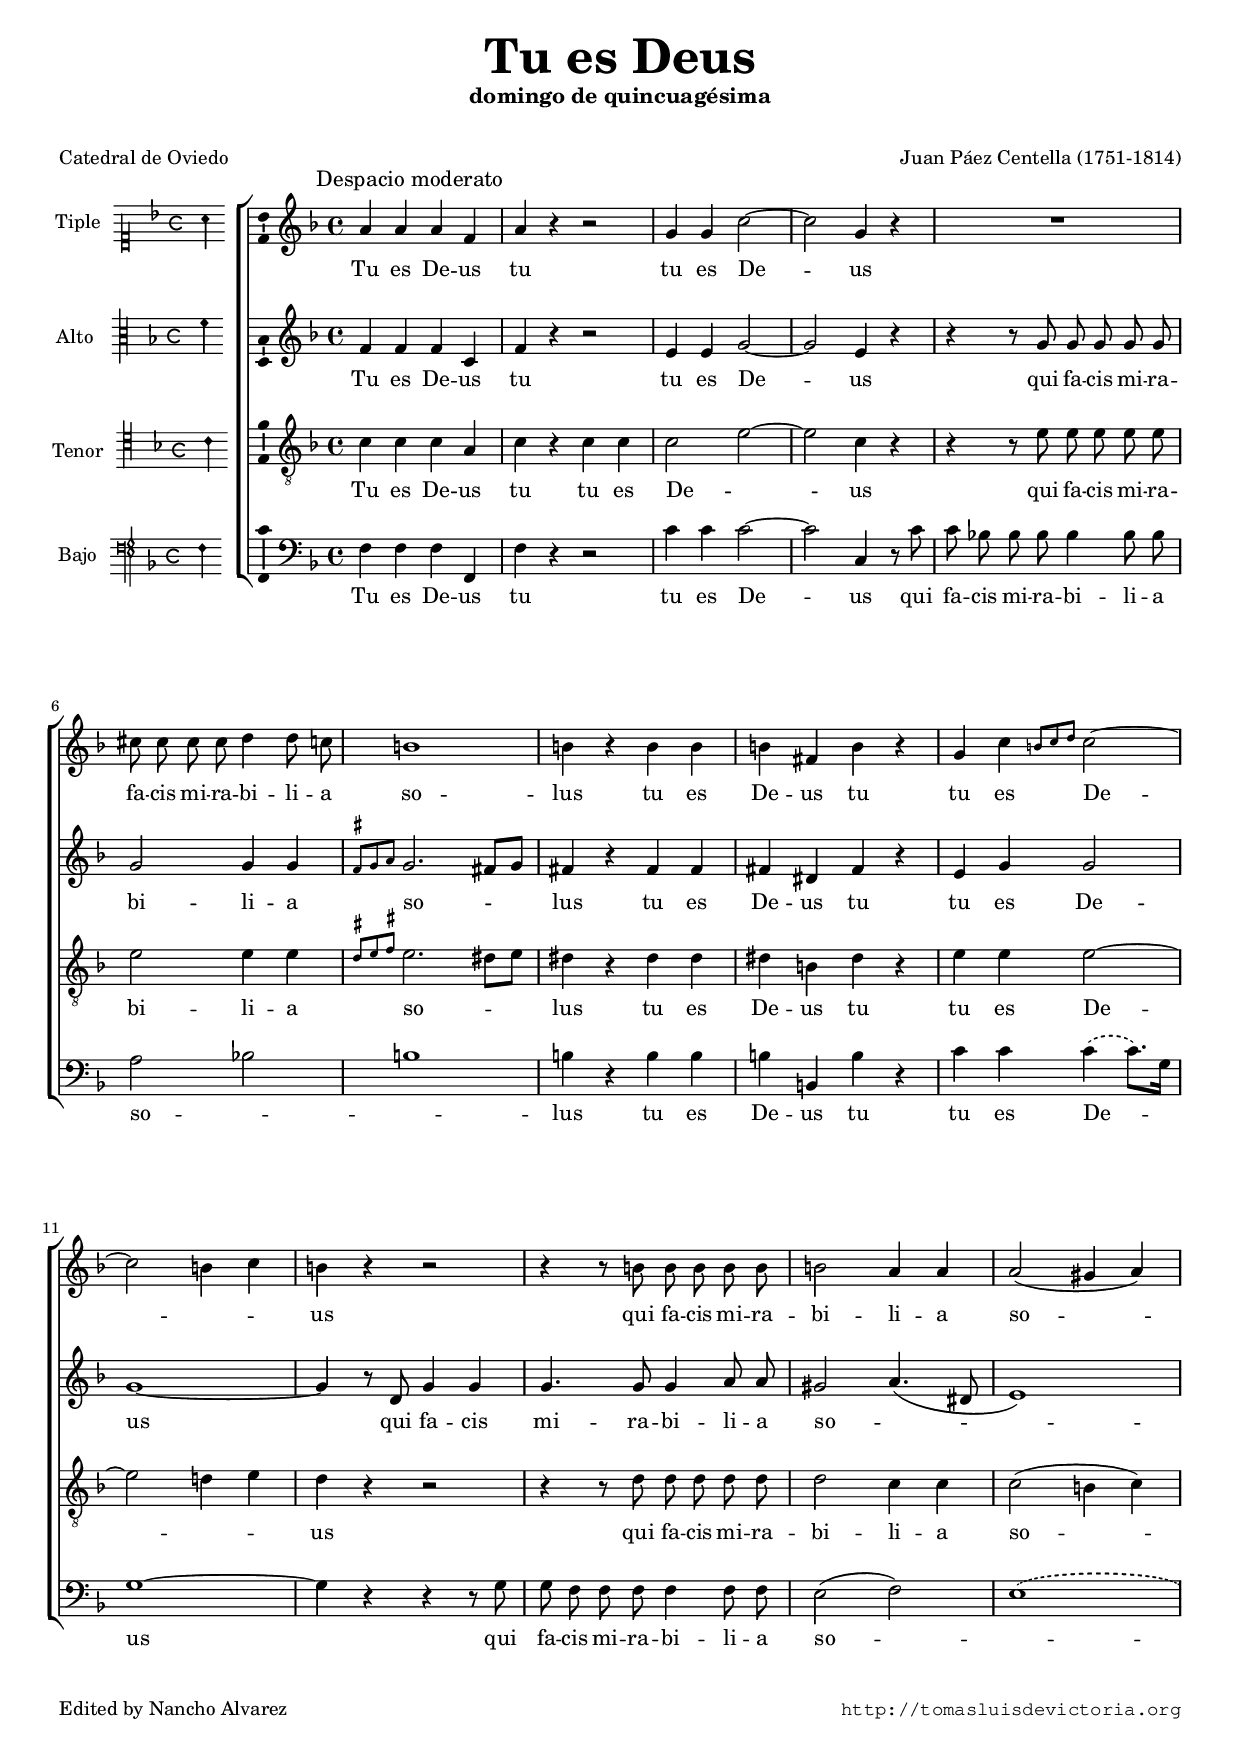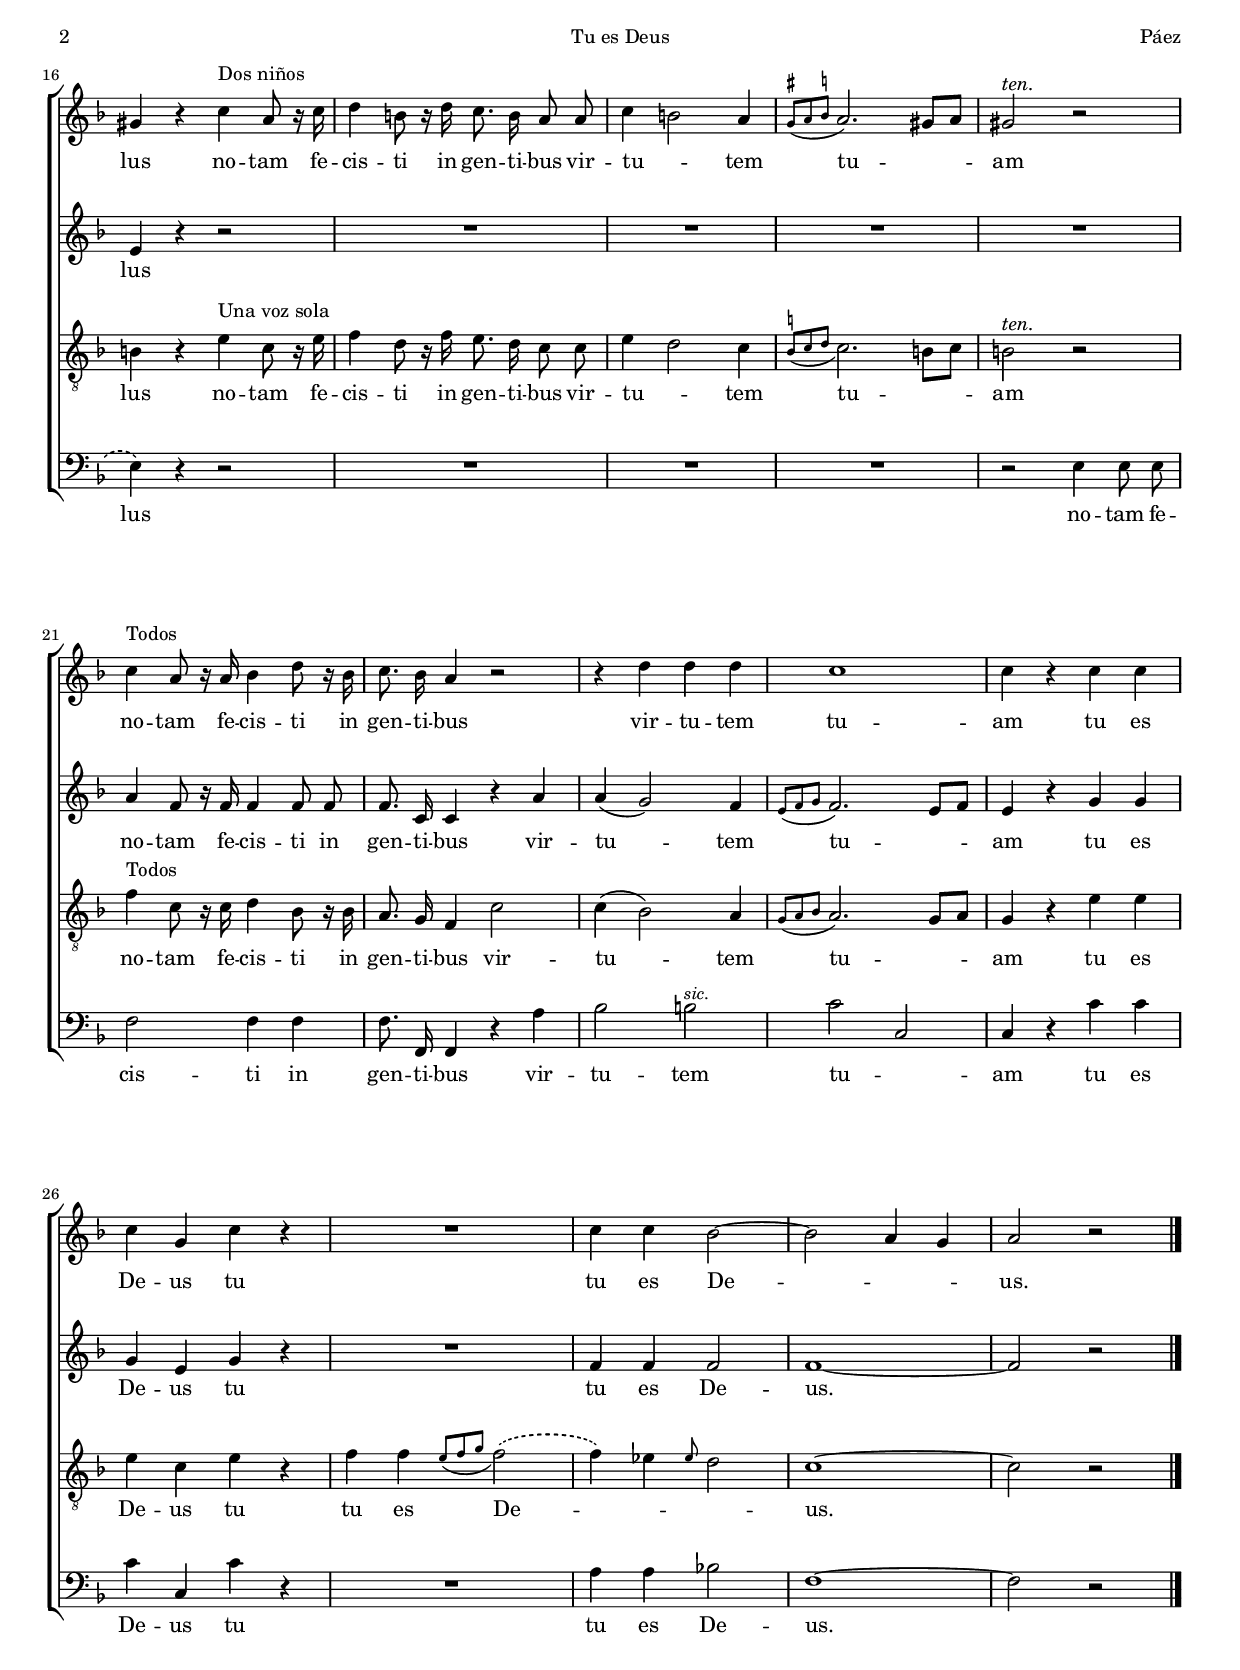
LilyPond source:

\version "2.18.0"

#(set-default-paper-size "a4")
#(set-global-staff-size 16.7)
#(ly:set-option 'point-and-click #f)
%mobile -s15.5 -i2.7

italicas=\override LyricText.font-shape = #'italic
rectas=\override LyricText.font-shape = #'upright
ss=\once \set suggestAccidentals = ##t
incipitwidth = 20

htitle="Tu es Deus"
hcomposer="Páez"

\header {
	title=\markup{\fontsize #4 "Tu es Deus"}
	subtitle="domingo de quincuagésima"
        subsubtitle = " "
	composer="Juan Páez Centella (1751-1814)"
        pdfauthor=\composer
	%opus="(-)"
	poet="Catedral de Oviedo"
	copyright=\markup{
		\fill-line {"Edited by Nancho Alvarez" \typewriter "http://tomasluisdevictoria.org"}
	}
%	tagline=""
}

global={\key f \major \time 4/4 \skip 1*30 \bar "|." }


cantus=\relative c''{
	\autoBeamOff
	\once \override TextScript.padding = #2
	\once \override TextScript.X-offset = #-5
	s4*0^\markup{\larger "Despacio moderato"}
	a4 a a f
	a4 r r2
	g4 g c2 ~
	c g4 r
	R1
	cis8 cis cis cis d4 d8 c
	b1
	b4 r b b
	b fis b r
	g c \grace{b8[ c d]} c2 ~
	c2 b4 c
	b4 r r2
	r4 r8 b b b b b
	b2 a4 a
	a2( gis4 a)
	gis r4 
	\once \override TextScript.padding = #2
	 c4^\markup{"Dos niños"} a8 r16 c
	d4 b8 r16 d c8. b16 a8 a
	c4 b2 a4
        \override Score.AccidentalSuggestion.avoid-slur = #'ignore
	\acciaccatura{\ss gis8[ a \ss b]} a2. gis!8[ a]
	gis2^\markup{\italic "ten."} r2
	\once \override TextScript.padding = #2
	c4^\markup{"Todos"} a8 r16 a bes4 d8 r16 bes
	c8. bes16 a4 r2
	r4 d d d
	c1
	c4 r c c
	c g c r
	R1
	c4 c bes2 ~
	bes a4 g 
	a2 r
}

altus=\relative c'{
	\autoBeamOff
	f4 f f c
	f4 r r2
	e4 e g2 ~
	g2 e4 r
	r r8 g g g g g
	g2 g4 g
	\grace{\ss fis8[ g a]} g2. fis!8[ g]
	fis4 r fis fis
	fis dis fis r
	e g g2
	g1 ~
	g4 r8 d g4 g
	g4. g8 g4 a8 a
	gis2 a4.( dis,8
	e1)
	e4 r r2
	R1*4
	a4 f8 r16 f f4 f8 f
	f8. c16 c4 r4 a'
	a4( g2) f4
	\acciaccatura{e8[ f g]} f2. e8[ f]
	e4 r g g
	g e g r
	R1
	f4 f f2
	f1 ~
	f2 r
}

tenor=\relative c'{
	\autoBeamOff
	c4 c c a
	c r c  c
	c2 e ~
	e c4 r
	r4 r8 e e e e e 
	e2 e4 e
	\grace{\ss dis8[ e \ss fis]} e2. dis!8[ e]
	dis4 r dis dis
	dis b dis r
	e e e2 ~
	e d!4 e
	d r r2
	r4 r8 d d d d d
	d2 c4 c
	c2( b4 c)
	b4 r4 
	\once \override TextScript.padding = #2
	 e4^\markup{"Una voz sola"} c8 r16 e
	f4 d8 r16 f e8. d16 c8 c
	e4 d2 c4
        \acciaccatura{\ss b8[ c d]} c2. b!8[ c]
	b2^\markup{\italic "ten."} r2
	\once \override TextScript.padding = #2
	f'4^\markup{"Todos"} c8 r16 c d4 bes8 r16 bes
	a8. g16 f4 c'2
	c4( bes2) a4
	\acciaccatura{g8[ a bes]} a2. g8[ a]
	g4 r e' e
	e c e r
	\phrasingSlurDashed
	f4 f \acciaccatura{ e8[ f g]} f2\(
	f4\) ees \grace{ees8} d2
	c1 ~
	c2 r
}

bassus=\relative c{
	\autoBeamOff
	f4 f f f,
	f' r r2
	c'4 c c2 ~
	c c,4 r8 c'
	c bes! bes bes bes4 bes8 bes
	a2 bes!
	b1
	b4 r b b
	b b, b' r
	\slurDashed
	c4 c c( c8.[) g16]
	\slurSolid
	g1 ~
	g4 r4 r r8 g
	g f f f f4 f8 f
	e2( f)
	\phrasingSlurDashed
	e1\(
	e4\) r4 r2
	R1*3
	r2 e4 e8 e
	f2 f4 f
	f8. f,16 f4 r4 a'
	bes2 b^\markup{\smaller \italic "sic."}
	c c,
	c4 r c' c
	c c, c' r
	R1
	a4 a bes!2
	f1 ~
	f2 r
}


textocantus=\lyricmode{
Tu es De -- us tu
tu es De -- us
fa -- cis mi -- ra -- bi -- li -- a so -- lus
tu es De -- us tu
tu es De -- _ _ us
qui fa -- cis mi -- ra -- bi -- li -- a
so -- lus
no -- tam fe -- cis -- ti
in gen -- ti -- bus vir -- tu -- _ tem tu -- _ am
no -- tam fe -- cis -- ti in gen -- ti -- bus
vir -- tu -- tem tu -- am
tu es De -- us tu
tu es De -- _ _ us.
}

textoaltus=\lyricmode{
Tu es De -- us tu
tu es De -- us
qui fa -- cis mi -- ra -- bi -- li -- a
so -- _ lus
tu es De -- us tu
tu es De -- us
qui fa -- cis mi -- ra -- bi -- li -- a so -- _ lus
no -- tam fe -- cis -- ti in gen -- ti -- bus
vir -- tu -- tem
tu -- _ am
tu es De -- us tu
tu es De -- us.
}

textotenor=\lyricmode{
Tu es De -- us tu tu es De -- _ us
qui fa -- cis mi -- ra -- bi -- li -- a 
so -- _ lus
tu es De -- us tu
tu es De -- _ _ us
qui fa -- cis mi -- ra -- bi -- li -- a so -- lus
no -- tam fe -- cis -- ti
in gen -- ti -- bus vir -- tu -- _ tem tu -- _ am
no -- tam fe -- cis -- ti in gen -- ti -- bus vir -- tu -- tem
tu -- _ am
tu es De -- us tu
tu es De -- _ _ _ us.
}

textobassus=\lyricmode{
Tu es De -- us tu
tu es De -- us
qui fa -- cis mi -- ra -- bi -- li -- a so -- _ _ lus
tu es De -- us tu tu es De -- us
qui fa -- cis mi -- ra -- bi -- li -- a so -- _ lus
no -- tam fe -- cis -- ti in gen -- ti -- bus
vir -- tu -- tem tu -- _ am
tu es De -- us tu
tu es De -- us.
}



incipitcantus=\markup{
	\score{
		{ 
		\set Staff.instrumentName="Tiple  "
		\override NoteHead.style = #'neomensural
		\override Rest.style = #'neomensural
		\override Staff.TimeSignature.style = #'neomensural
		\cadenzaOn 
		\clef "petrucci-c1"
		\key f \major
		\time 4/4
		a'4
		} 
	\layout {
		\context {\Voice
			\remove Ligature_bracket_engraver
			\consists Mensural_ligature_engraver
		}
		line-width=\incipitwidth
		indent = 0
	}
	}
}


incipitaltus=\markup{
	\score{
		{ 
		\set Staff.instrumentName="Alto   "
		\override NoteHead.style = #'neomensural 
		\override Rest.style = #'neomensural
		\override Staff.TimeSignature.style = #'neomensural
		\cadenzaOn 
		\clef "petrucci-c3"
		\key f \major
		\time 4/4
		f'4
		} 
	\layout {
		\context {\Voice
			\remove Ligature_bracket_engraver
			\consists Mensural_ligature_engraver
		}
		line-width=\incipitwidth
		indent = 0
	}
	}
}


incipittenor=\markup{
	\score{
		{ 
		\set Staff.instrumentName="Tenor  "
		\override NoteHead.style = #'neomensural 
		\override Rest.style = #'neomensural
		\override Staff.TimeSignature.style = #'neomensural
		\cadenzaOn 
		\clef "petrucci-c4"
		\key f \major
		\time 4/4
		c'4
		} 
	\layout {
		\context {\Voice
			\remove Ligature_bracket_engraver
			\consists Mensural_ligature_engraver
		}
		line-width=\incipitwidth
		indent=0
	}
	}
}


incipitbassus=\markup{
	\score{
		{ 
		\set Staff.instrumentName="Bajo  "
		\override NoteHead.style = #'neomensural 
		\override Rest.style = #'neomensural
		\override Staff.TimeSignature.style = #'neomensural
		\cadenzaOn 
		\clef "petrucci-f4"
		\key f \major
		\time 4/4
		f4
		} 
	\layout {
		\context {\Voice
			\remove Ligature_bracket_engraver
			\consists Mensural_ligature_engraver
		}
		line-width=\incipitwidth
		indent = 0
	}
	}
}





\score {\transpose c' c'{
\new ChoirStaff<<

	\new Staff <<\global
	\new Voice="v1" {
		\set Staff.instrumentName=\incipitcantus
		\clef "treble"
		\cantus }
	\new Lyrics \lyricsto "v1" {\textocantus }
	>>

	
	\new Staff << \global
	\new Voice="v2" {
		\set Staff.instrumentName=\incipitaltus
		\clef "treble" 
		\altus}
	\new Lyrics \lyricsto "v2" {\textoaltus }
	>>

	
	\new Staff <<\global
	\new Voice="v3" {
		\set Staff.instrumentName=\incipittenor
		\clef "G_8"
		\tenor }
	\new Lyrics \lyricsto "v3" {\textotenor }
	>>
	

	\new Staff <<\global
	\new Voice="v4" {
		\set Staff.instrumentName=\incipitbassus
		\clef "bass" 
		\bassus }
	\new Lyrics \lyricsto "v4" {\textobassus }
	>>
	
>>

	}%transpose

\layout{ 
	\context {\Lyrics 
		\override VerticalAxisGroup.staff-affinity = #UP
		\override VerticalAxisGroup.nonstaff-relatedstaff-spacing =
			#'((basic-distance . 0) (minimum-distance . 0) (padding . 1))
		\override LyricText.font-size = #1.2
		\override LyricHyphen.minimum-distance = #0.5
	}
	\context {\Score 
		tempoHideNote = ##t
		\override BarNumber.padding = #2 
	}
	\context {\Voice 
		%melismaBusyProperties = #'()
		%autoBeaming = ##f
	}
	\context {\Staff 
                %\RemoveEmptyStaves
                %\override VerticalAxisGroup.remove-first = ##t
		\override VerticalAxisGroup.staff-staff-spacing =
			#'((basic-distance . 11) (minimum-distance . 0) (padding . 1))
		\consists Ambitus_engraver 
		\override LigatureBracket.padding = #1
	}
}

%\midi { \mtempo }

}


\paper{
	evenHeaderMarkup=\markup  \fill-line { \fromproperty #'page:page-number-string \htitle \hcomposer }
	oddHeaderMarkup= \markup  \fill-line { \on-the-fly #not-first-page \hcomposer \on-the-fly #not-first-page \htitle \on-the-fly #not-first-page \fromproperty #'page:page-number-string }
	%system-count=20
	%page-count = 8
        systems-per-page = 3
	ragged-last-bottom = ##f
	indent=3.2\cm
	system-system-spacing =
	#'((basic-distance . 19) (minimum-distance . 0) (padding . 5))
	top-system-spacing = % header
	#'((basic-distance . 8) (minimum-distance . 0) (padding . 0))
	last-bottom-spacing = % footer
	#'((basic-distance . 12) (minimum-distance . 0) (padding . 0))

}
